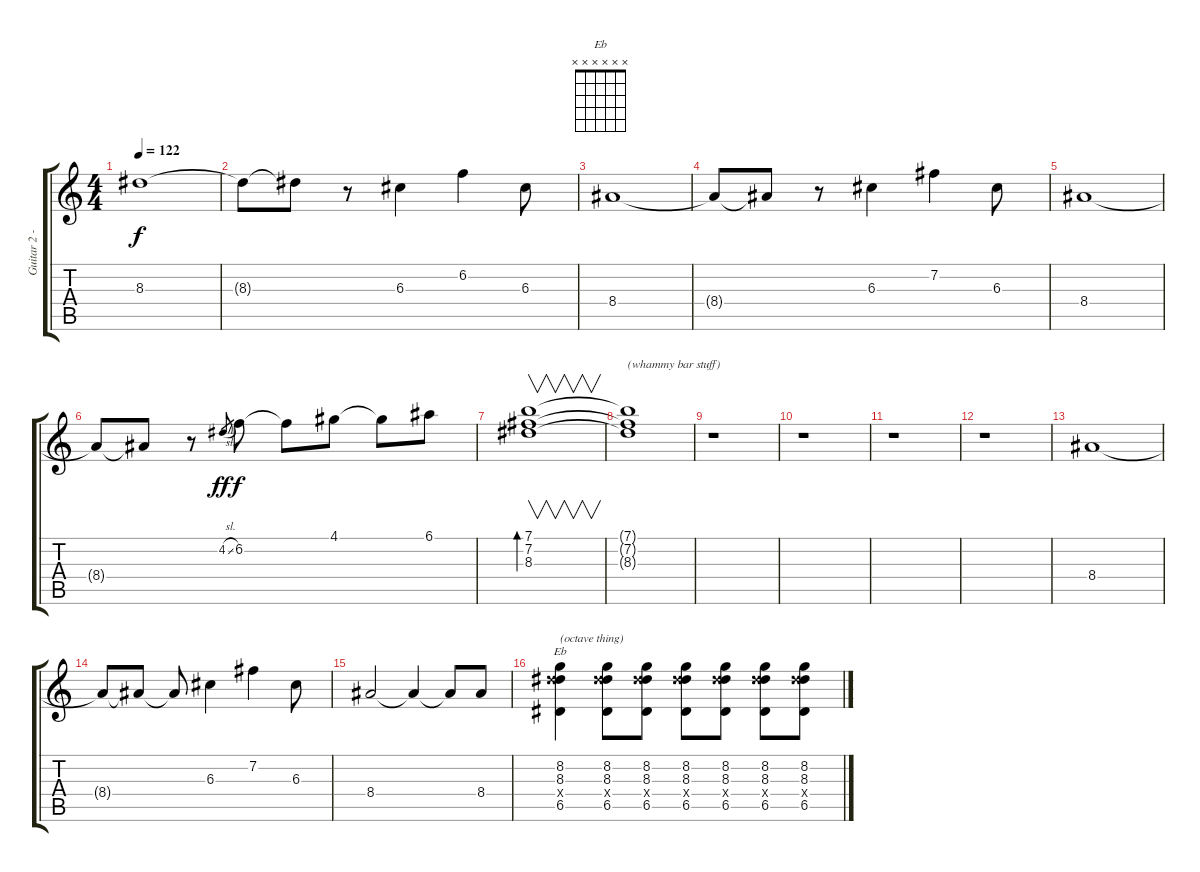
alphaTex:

\track ("Guitar 2 - lead" "Guitar 2 -") {instrument distortionguitar}
\staff {score tabs}
\tuning (E4 B3 G3 D3 A2 E2) {hide}
\chord ("Eb" x x x x x x) {firstfret 0}
\ts (4 4)
\tempo 122
\clef g2
\ks c
8.3.1{dy f} |
8.3{t}.8{volume 5} 8.3{t}.8 r.8 6.3.4{volume 9} 6.2.4 6.3.8 |
8.4.1 |
8.4{t}.8{volume 5} 8.4{t}.8 r.8 6.3.4{volume 9} 7.2.4 6.3.8 |
8.4.1 |
8.4{t}.8{volume 5} 8.4{t}.8 r.8 4.2{sl}.8{gr dy ff} 6.2.8{dy f volume 9} 6.2{t}.8 4.1.8 4.1{t}.8 6.1.8 |
(7.1 7.2 8.3).1{v bd 480} |
(7.1{t} 7.2{t} 8.3{t}).1{txt "(whammy bar stuff)" volume 0} |
r.1{volume 9} |
r.1 |
r.1 |
r.1 |
8.4.1 |
8.4{t}.8 8.4{t}.8 8.4{t}.8 6.3.4 7.2.4 6.3.8 |
8.4.2 8.4{t}.4 8.4{t}.8 8.4.8 |
(8.2 8.3 13.4{x} 6.5).4{ch "Eb" txt "(octave thing)"} (8.2 8.3 13.4{x} 6.5).8 (8.2 8.3 13.4{x} 6.5).8 (8.2 8.3 13.4{x} 6.5).8 (8.2 8.3 13.4{x} 6.5).8 (8.2 8.3 13.4{x} 6.5).8 (8.2 8.3{ss} 13.4{x} 6.5{ss}).8
